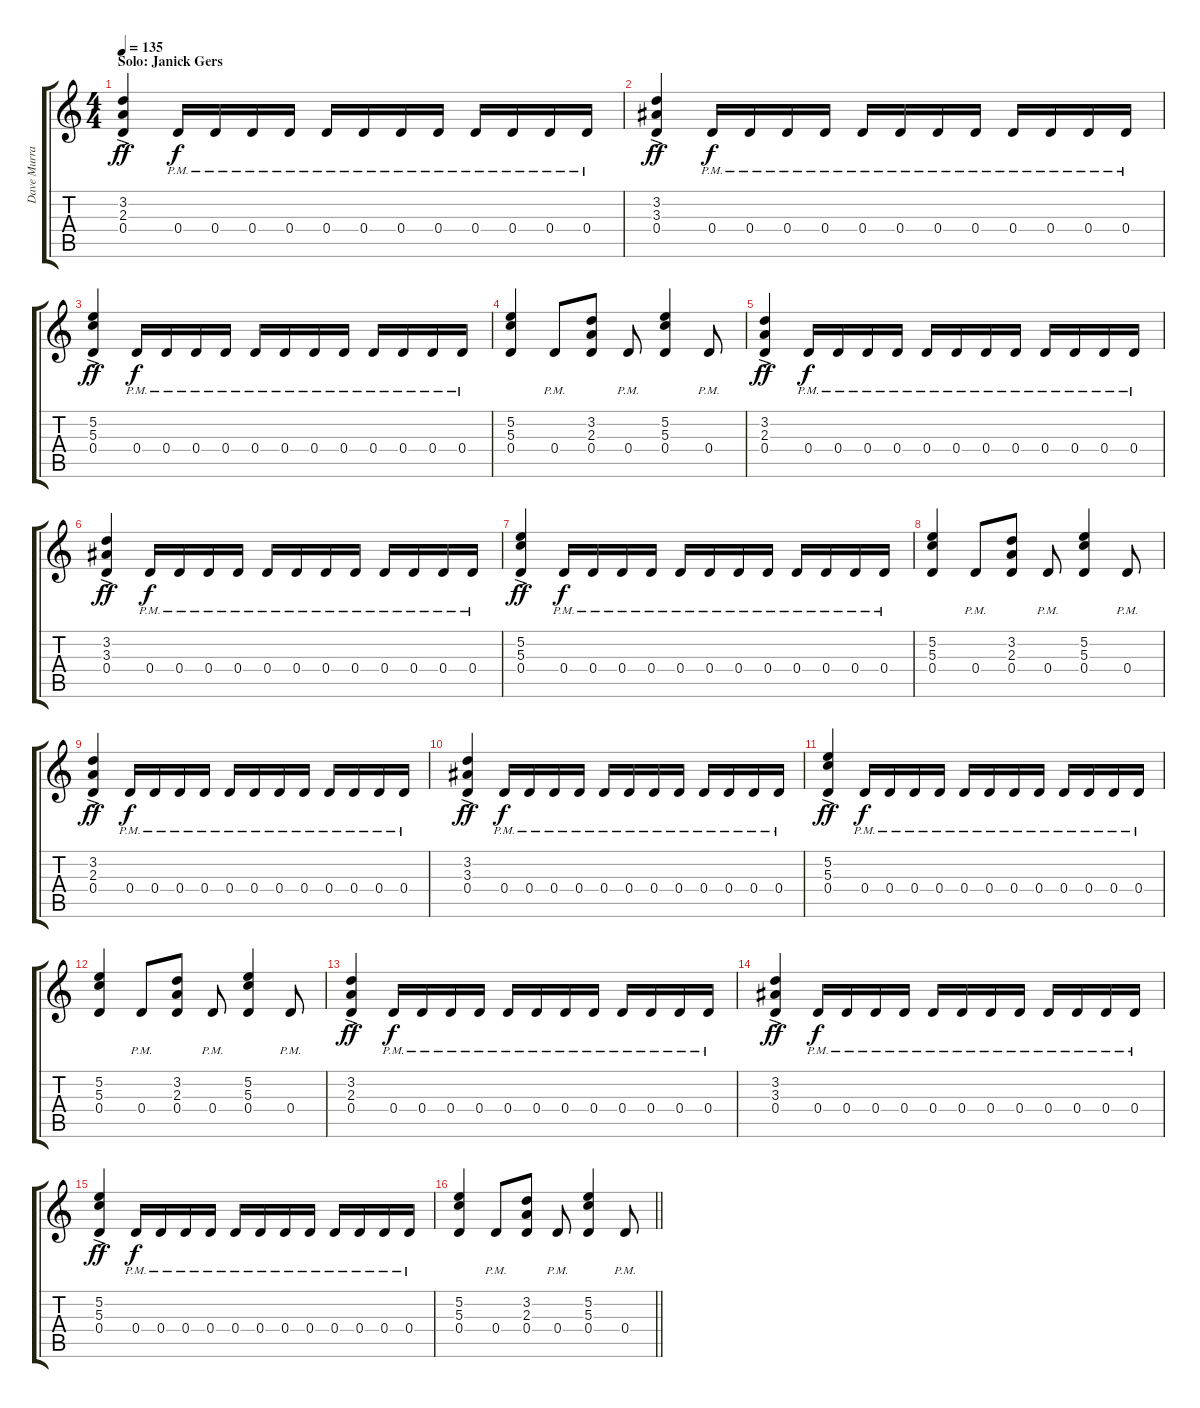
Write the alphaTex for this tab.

\track ("Dave Murray" "Dave Murra") {instrument overdrivenguitar}
\staff {score tabs}
\tuning (E4 B3 G3 D3 A2 E2) {hide}
\ts (4 4)
\section ("" "Solo: Janick Gers")
\tempo 135
\clef g2
\ks c
(3.2{ac} 2.3{ac} 0.4{ac}).4{dy ff} 0.4{pm}.16{dy f} 0.4{pm}.16 0.4{pm}.16 0.4{pm}.16 0.4{pm}.16 0.4{pm}.16 0.4{pm}.16 0.4{pm}.16 0.4{pm}.16 0.4{pm}.16 0.4{pm}.16 0.4{pm}.16 |
(3.2{ac} 3.3{ac} 0.4{ac}).4{dy ff} 0.4{pm}.16{dy f} 0.4{pm}.16 0.4{pm}.16 0.4{pm}.16 0.4{pm}.16 0.4{pm}.16 0.4{pm}.16 0.4{pm}.16 0.4{pm}.16 0.4{pm}.16 0.4{pm}.16 0.4{pm}.16 |
(5.2{ac} 5.3{ac} 0.4{ac}).4{dy ff} 0.4{pm}.16{dy f} 0.4{pm}.16 0.4{pm}.16 0.4{pm}.16 0.4{pm}.16 0.4{pm}.16 0.4{pm}.16 0.4{pm}.16 0.4{pm}.16 0.4{pm}.16 0.4{pm}.16 0.4{pm}.16 |
(5.2 5.3 0.4).4 0.4{pm}.8 (3.2 2.3 0.4).8 0.4{pm}.8 (5.2 5.3 0.4).4 0.4{pm}.8 |
(3.2{ac} 2.3{ac} 0.4{ac}).4{dy ff} 0.4{pm}.16{dy f} 0.4{pm}.16 0.4{pm}.16 0.4{pm}.16 0.4{pm}.16 0.4{pm}.16 0.4{pm}.16 0.4{pm}.16 0.4{pm}.16 0.4{pm}.16 0.4{pm}.16 0.4{pm}.16 |
(3.2{ac} 3.3{ac} 0.4{ac}).4{dy ff} 0.4{pm}.16{dy f} 0.4{pm}.16 0.4{pm}.16 0.4{pm}.16 0.4{pm}.16 0.4{pm}.16 0.4{pm}.16 0.4{pm}.16 0.4{pm}.16 0.4{pm}.16 0.4{pm}.16 0.4{pm}.16 |
(5.2{ac} 5.3{ac} 0.4{ac}).4{dy ff} 0.4{pm}.16{dy f} 0.4{pm}.16 0.4{pm}.16 0.4{pm}.16 0.4{pm}.16 0.4{pm}.16 0.4{pm}.16 0.4{pm}.16 0.4{pm}.16 0.4{pm}.16 0.4{pm}.16 0.4{pm}.16 |
(5.2 5.3 0.4).4 0.4{pm}.8 (3.2 2.3 0.4).8 0.4{pm}.8 (5.2 5.3 0.4).4 0.4{pm}.8 |
(3.2{ac} 2.3{ac} 0.4{ac}).4{dy ff} 0.4{pm}.16{dy f} 0.4{pm}.16 0.4{pm}.16 0.4{pm}.16 0.4{pm}.16 0.4{pm}.16 0.4{pm}.16 0.4{pm}.16 0.4{pm}.16 0.4{pm}.16 0.4{pm}.16 0.4{pm}.16 |
(3.2{ac} 3.3{ac} 0.4{ac}).4{dy ff} 0.4{pm}.16{dy f} 0.4{pm}.16 0.4{pm}.16 0.4{pm}.16 0.4{pm}.16 0.4{pm}.16 0.4{pm}.16 0.4{pm}.16 0.4{pm}.16 0.4{pm}.16 0.4{pm}.16 0.4{pm}.16 |
(5.2{ac} 5.3{ac} 0.4{ac}).4{dy ff} 0.4{pm}.16{dy f} 0.4{pm}.16 0.4{pm}.16 0.4{pm}.16 0.4{pm}.16 0.4{pm}.16 0.4{pm}.16 0.4{pm}.16 0.4{pm}.16 0.4{pm}.16 0.4{pm}.16 0.4{pm}.16 |
(5.2 5.3 0.4).4 0.4{pm}.8 (3.2 2.3 0.4).8 0.4{pm}.8 (5.2 5.3 0.4).4 0.4{pm}.8 |
(3.2{ac} 2.3{ac} 0.4{ac}).4{dy ff} 0.4{pm}.16{dy f} 0.4{pm}.16 0.4{pm}.16 0.4{pm}.16 0.4{pm}.16 0.4{pm}.16 0.4{pm}.16 0.4{pm}.16 0.4{pm}.16 0.4{pm}.16 0.4{pm}.16 0.4{pm}.16 |
(3.2{ac} 3.3{ac} 0.4{ac}).4{dy ff} 0.4{pm}.16{dy f} 0.4{pm}.16 0.4{pm}.16 0.4{pm}.16 0.4{pm}.16 0.4{pm}.16 0.4{pm}.16 0.4{pm}.16 0.4{pm}.16 0.4{pm}.16 0.4{pm}.16 0.4{pm}.16 |
(5.2{ac} 5.3{ac} 0.4{ac}).4{dy ff} 0.4{pm}.16{dy f} 0.4{pm}.16 0.4{pm}.16 0.4{pm}.16 0.4{pm}.16 0.4{pm}.16 0.4{pm}.16 0.4{pm}.16 0.4{pm}.16 0.4{pm}.16 0.4{pm}.16 0.4{pm}.16 |
\barLineRight lightlight
(5.2 5.3 0.4).4 0.4{pm}.8 (3.2 2.3 0.4).8 0.4{pm}.8 (5.2 5.3 0.4).4 0.4{pm}.8
